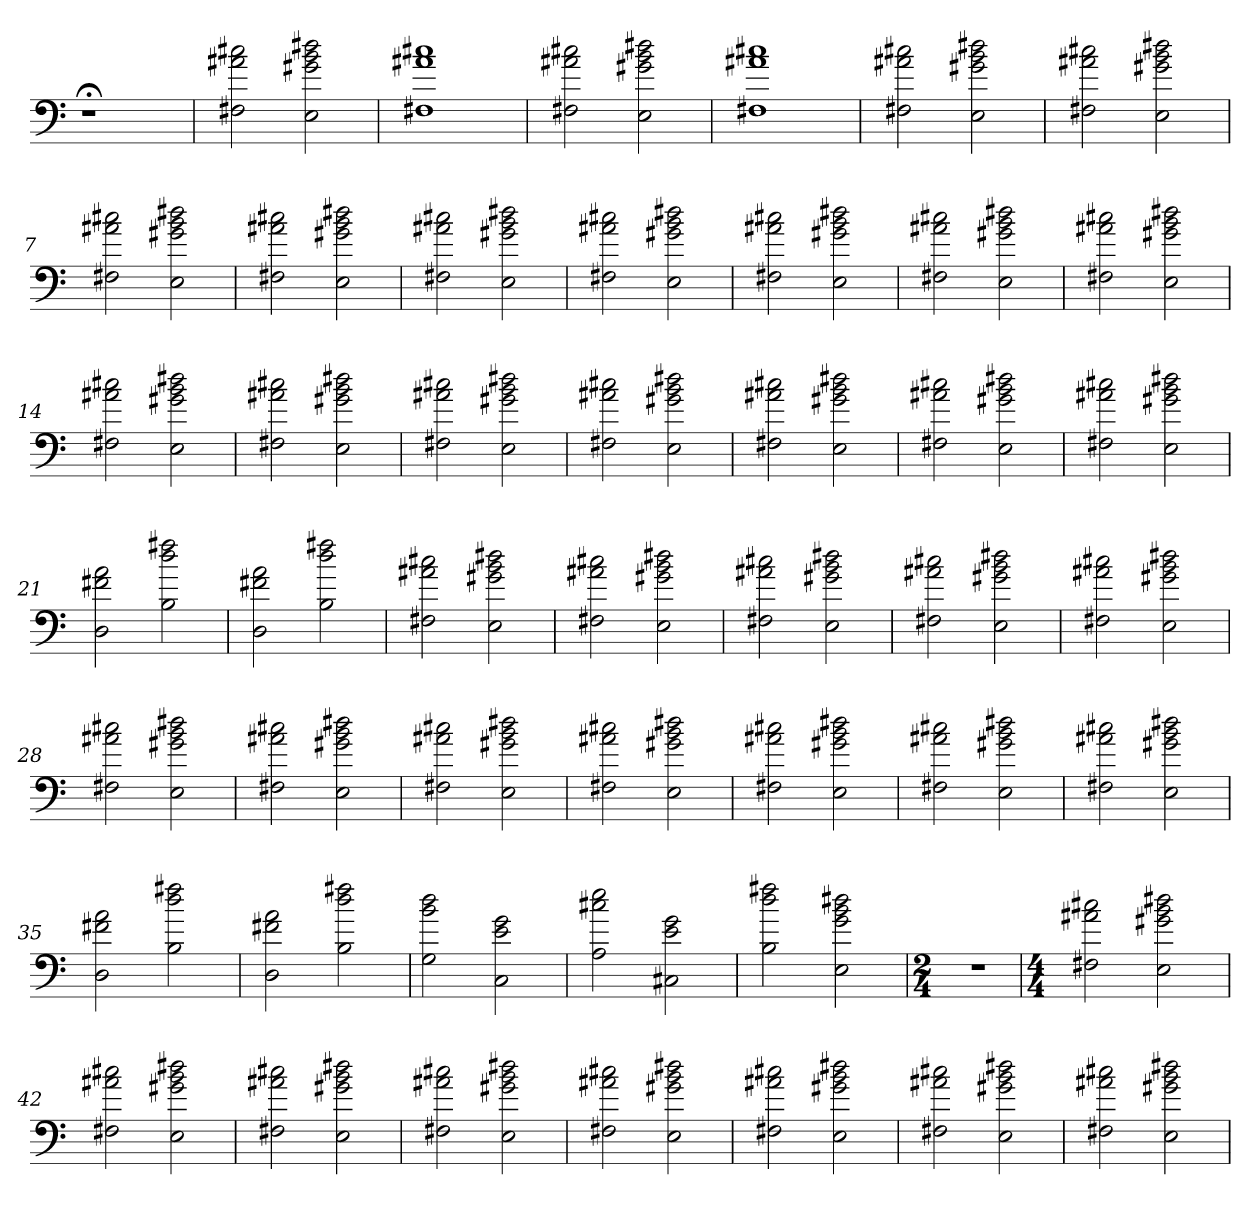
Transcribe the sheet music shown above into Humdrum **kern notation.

**kern
*part1
*staff1
=
1r;<
=1
2F#X 2a#X 2cc#X
2E 2g#X 2b 2dd#X
=2
1F#X 1a#X 1cc#X
=3
2F#X 2a#X 2cc#X
2E 2g#X 2b 2dd#X
=4
1F#X 1a#X 1cc#X
=5
2F#X 2a#X 2cc#X
2E 2g#X 2b 2dd#X
=6
2F#X 2a#X 2cc#X
2E 2g#X 2b 2dd#X
=7
2F#X 2a#X 2cc#X
2E 2g#X 2b 2dd#X
=8
2F#X 2a#X 2cc#X
2E 2g#X 2b 2dd#X
=9
2F#X 2a#X 2cc#X
2E 2g#X 2b 2dd#X
=10
2F#X 2a#X 2cc#X
2E 2g#X 2b 2dd#X
=11
2F#X 2a#X 2cc#X
2E 2g#X 2b 2dd#X
=12
2F#X 2a#X 2cc#X
2E 2g#X 2b 2dd#X
=13
2F#X 2a#X 2cc#X
2E 2g#X 2b 2dd#X
=14
2F#X 2a#X 2cc#X
2E 2g#X 2b 2dd#X
=15
2F#X 2a#X 2cc#X
2E 2g#X 2b 2dd#X
=16
2F#X 2a#X 2cc#X
2E 2g#X 2b 2dd#X
=17
2F#X 2a#X 2cc#X
2E 2g#X 2b 2dd#X
=18
2F#X 2a#X 2cc#X
2E 2g#X 2b 2dd#X
=19
2F#X 2a#X 2cc#X
2E 2g#X 2b 2dd#X
=20
2F#X 2a#X 2cc#X
2E 2g#X 2b 2dd#X
=21
2D 2f#X 2a
2B 2dd 2ff#X
=22
2D 2f#X 2a
2B 2dd 2ff#X
=23
2F#X 2a#X 2cc#X
2E 2g#X 2b 2dd#X
=24
2F#X 2a#X 2cc#X
2E 2g#X 2b 2dd#X
=25
2F#X 2a#X 2cc#X
2E 2g#X 2b 2dd#X
=26
2F#X 2a#X 2cc#X
2E 2g#X 2b 2dd#X
=27
2F#X 2a#X 2cc#X
2E 2g#X 2b 2dd#X
=28
2F#X 2a#X 2cc#X
2E 2g#X 2b 2dd#X
=29
2F#X 2a#X 2cc#X
2E 2g#X 2b 2dd#X
=30
2F#X 2a#X 2cc#X
2E 2g#X 2b 2dd#X
=31
2F#X 2a#X 2cc#X
2E 2g#X 2b 2dd#X
=32
2F#X 2a#X 2cc#X
2E 2g#X 2b 2dd#X
=33
2F#X 2a#X 2cc#X
2E 2g#X 2b 2dd#X
=34
2F#X 2a#X 2cc#X
2E 2g#X 2b 2dd#X
=35
2D 2f#X 2a
2B 2dd 2ff#X
=36
2D 2f#X 2a
2B 2dd 2ff#X
=37
2G 2b 2dd
2C 2e 2g
=38
2A 2cc#X 2ee
2C#X 2e 2g
=39
2B 2dd 2ff#X
2E 2g 2b 2dd#X
=40
*M2/4
2r
=41
*M4/4
2F#X 2a#X 2cc#X
2E 2g#X 2b 2dd#X
=42
2F#X 2a#X 2cc#X
2E 2g#X 2b 2dd#X
=43
2F#X 2a#X 2cc#X
2E 2g#X 2b 2dd#X
=44
2F#X 2a#X 2cc#X
2E 2g#X 2b 2dd#X
=45
2F#X 2a#X 2cc#X
2E 2g#X 2b 2dd#X
=46
2F#X 2a#X 2cc#X
2E 2g#X 2b 2dd#X
=47
2F#X 2a#X 2cc#X
2E 2g#X 2b 2dd#X
=48
2F#X 2a#X 2cc#X
2E 2g#X 2b 2dd#X
=
*-
